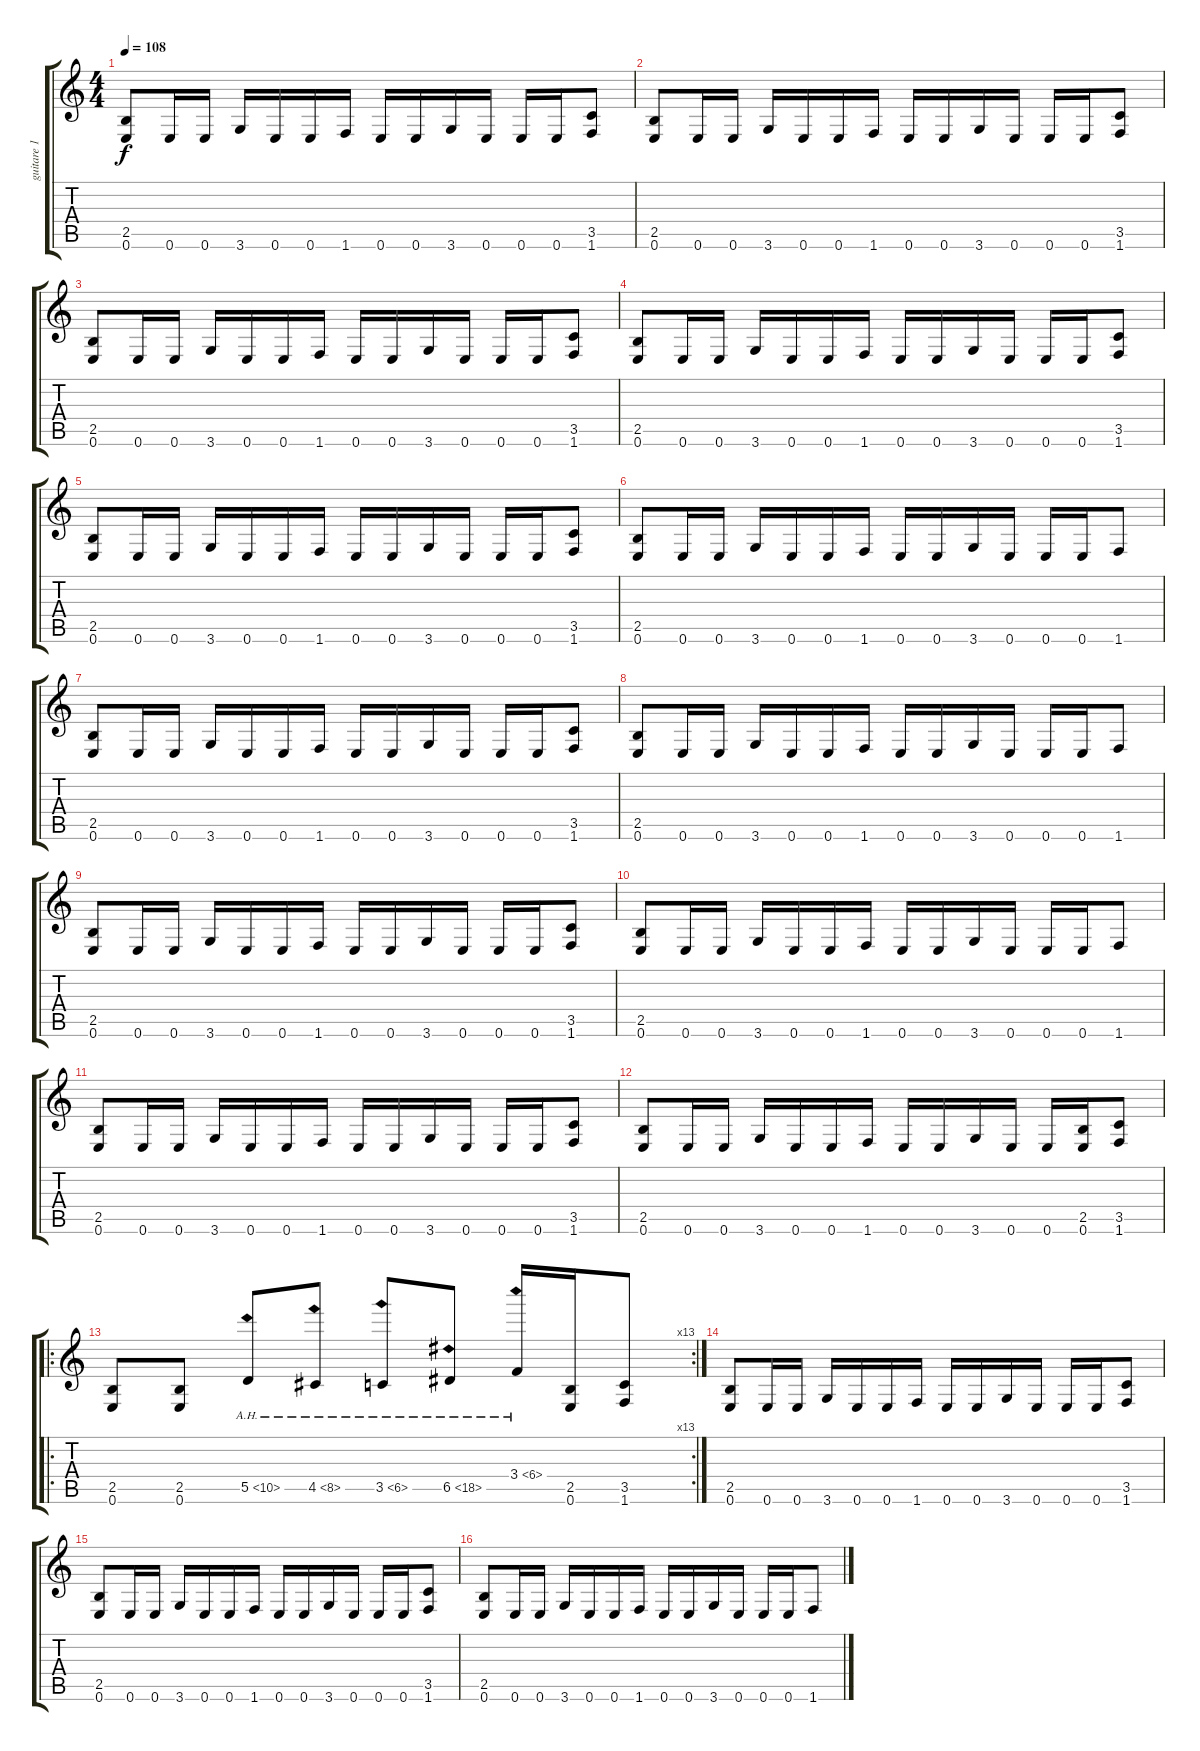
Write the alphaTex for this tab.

\track ("guitare 1" "guitare 1") {instrument electricguitarmuted}
\staff {score tabs}
\tuning (E4 B3 G3 D3 A2 E2) {hide}
\ts (4 4)
\tempo 108
\clef g2
\ks c
(2.5 0.6).8{dy f instrument electricguitarmuted} 0.6.16 0.6.16 3.6.16 0.6.16 0.6.16 1.6.16 0.6.16 0.6.16 3.6.16 0.6.16 0.6.16 0.6.16 (3.5 1.6).8 |
(2.5 0.6).8 0.6.16 0.6.16 3.6.16 0.6.16 0.6.16 1.6.16 0.6.16 0.6.16 3.6.16 0.6.16 0.6.16 0.6.16 (3.5 1.6).8 |
(2.5 0.6).8 0.6.16 0.6.16 3.6.16 0.6.16 0.6.16 1.6.16 0.6.16 0.6.16 3.6.16 0.6.16 0.6.16 0.6.16 (3.5 1.6).8 |
(2.5 0.6).8 0.6.16 0.6.16 3.6.16 0.6.16 0.6.16 1.6.16 0.6.16 0.6.16 3.6.16 0.6.16 0.6.16 0.6.16 (3.5 1.6).8 |
(2.5 0.6).8 0.6.16 0.6.16 3.6.16 0.6.16 0.6.16 1.6.16 0.6.16 0.6.16 3.6.16 0.6.16 0.6.16 0.6.16 (3.5 1.6).8 |
(2.5 0.6).8 0.6.16 0.6.16 3.6.16 0.6.16 0.6.16 1.6.16 0.6.16 0.6.16 3.6.16 0.6.16 0.6.16 0.6.16 1.6.8 |
(2.5 0.6).8 0.6.16 0.6.16 3.6.16 0.6.16 0.6.16 1.6.16 0.6.16 0.6.16 3.6.16 0.6.16 0.6.16 0.6.16 (3.5 1.6).8 |
(2.5 0.6).8 0.6.16 0.6.16 3.6.16 0.6.16 0.6.16 1.6.16 0.6.16 0.6.16 3.6.16 0.6.16 0.6.16 0.6.16 1.6.8 |
(2.5 0.6).8 0.6.16 0.6.16 3.6.16 0.6.16 0.6.16 1.6.16 0.6.16 0.6.16 3.6.16 0.6.16 0.6.16 0.6.16 (3.5 1.6).8 |
(2.5 0.6).8 0.6.16 0.6.16 3.6.16 0.6.16 0.6.16 1.6.16 0.6.16 0.6.16 3.6.16 0.6.16 0.6.16 0.6.16 1.6.8 |
(2.5 0.6).8 0.6.16 0.6.16 3.6.16 0.6.16 0.6.16 1.6.16 0.6.16 0.6.16 3.6.16 0.6.16 0.6.16 0.6.16 (3.5 1.6).8 |
(2.5 0.6).8 0.6.16 0.6.16 3.6.16 0.6.16 0.6.16 1.6.16 0.6.16 0.6.16 3.6.16 0.6.16 0.6.16 (2.5 0.6).16 (3.5 1.6).8 |
\ro
\rc 13
(2.5 0.6).8 (2.5 0.6).8 5.5{ah 5}.8 4.5{ah 4}.8 3.5{ah 3}.8 6.5{ah 12}.8 3.4{ah 3}.16 (2.5 0.6).16 (3.5 1.6).8 |
(2.5 0.6).8 0.6.16 0.6.16 3.6.16 0.6.16 0.6.16 1.6.16 0.6.16 0.6.16 3.6.16 0.6.16 0.6.16 0.6.16 (3.5 1.6).8 |
(2.5 0.6).8 0.6.16 0.6.16 3.6.16 0.6.16 0.6.16 1.6.16 0.6.16 0.6.16 3.6.16 0.6.16 0.6.16 0.6.16 (3.5 1.6).8 |
(2.5 0.6).8 0.6.16 0.6.16 3.6.16 0.6.16 0.6.16 1.6.16 0.6.16 0.6.16 3.6.16 0.6.16 0.6.16 0.6.16 1.6.8
